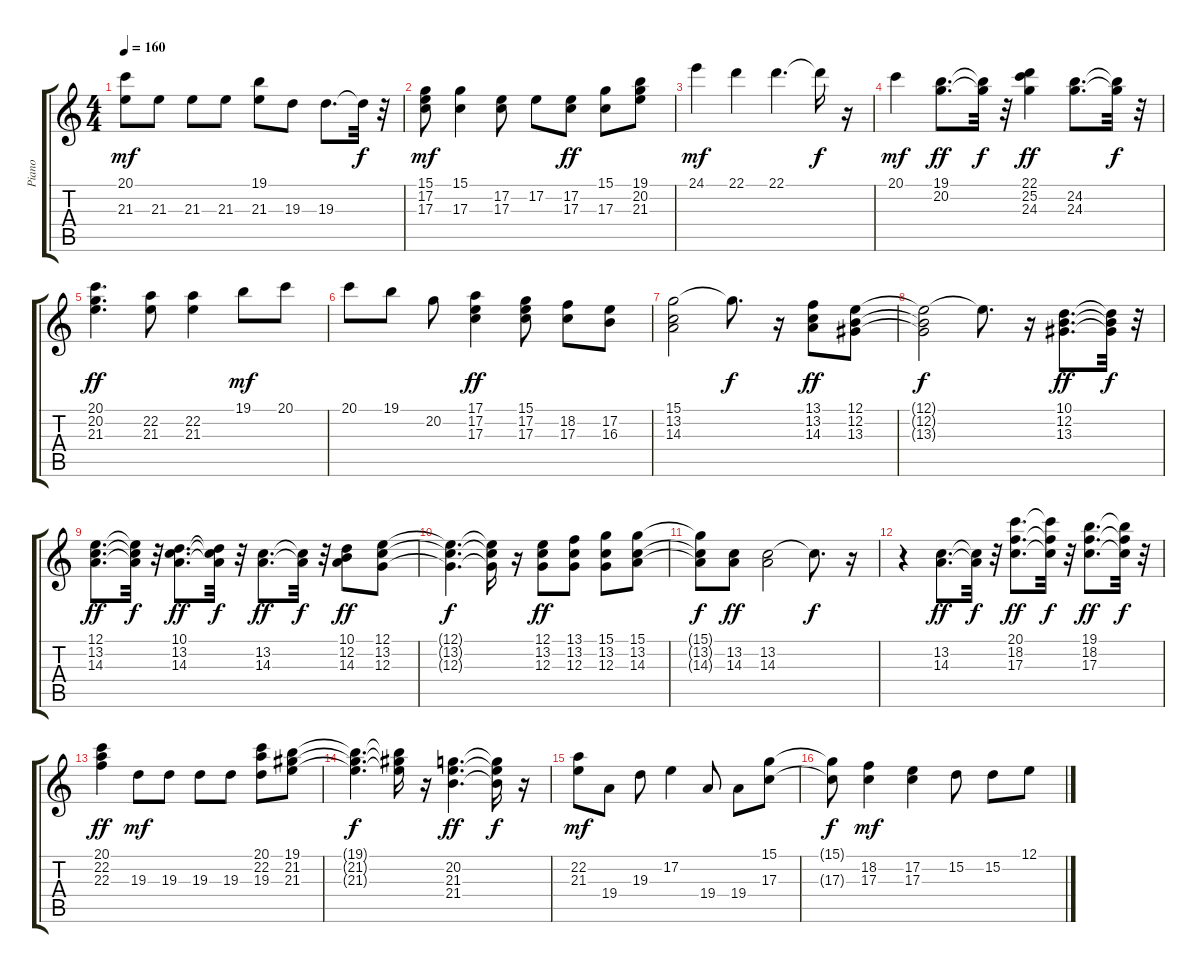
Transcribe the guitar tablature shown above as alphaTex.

\track ("Piano" "Piano") {instrument acousticgrandpiano}
\staff {score tabs}
\tuning (E4 B3 G3 D3 A2 E2) {hide}
\ts (4 4)
\tempo 160
\clef g2
\ks c
(20.1 21.3).8{dy mf} 21.3.8 21.3.8 21.3.8 (19.1 21.3).8 19.3.8 19.3.8{d} 19.3{t}.32{dy f} r.32 |
(15.1 17.2 17.3).8{dy mf} (15.1 17.3).4 (17.2 17.3).8 17.2.8 (17.2 17.3).8{dy ff} (15.1 17.3).8 (19.1 20.2 21.3).8 |
24.1.4{dy mf} 22.1.4 22.1.4{d} 22.1{t}.16{dy f} r.16 |
20.1.4{dy mf} (19.1 20.2).8{d dy ff} (19.1{t} 20.2{t}).32{dy f} r.32 (22.1 25.2 24.3).4{dy ff} (24.2 24.3).8{d} (24.2{t} 24.3{t}).32{dy f} r.32 |
(20.1 20.2 21.3).4{d dy ff} (22.2 21.3).8 (22.2 21.3).4 19.1.8{dy mf} 20.1.8 |
20.1.8 19.1.8 20.2.8 (17.1 17.2 17.3).4{dy ff} (15.1 17.2 17.3).8 (18.2 17.3).8 (17.2 16.3).8 |
(15.1 13.2 14.3).2 15.1{t}.8{d dy f} r.16 (13.1 13.2 14.3).8{dy ff} (12.1 12.2 13.3).8 |
(12.1{t} 12.2{t} 13.3{t}).2{dy f} 12.1{t}.8{d} r.16 (10.1 12.2 13.3).8{d dy ff} (10.1{t} 12.2{t} 13.3{t}).32{dy f} r.32 |
(12.1 13.2 14.3).8{d dy ff} (12.1{t} 13.2{t} 14.3{t}).32{dy f} r.32 (10.1 13.2 14.3).8{d dy ff} (10.1{t} 13.2{t} 14.3{t}).32{dy f} r.32 (13.2 14.3).8{d dy ff} (13.2{t} 14.3{t}).32{dy f} r.32 (10.1 12.2 14.3).8{dy ff} (12.1 13.2 12.3).8 |
(12.1{t} 13.2{t} 12.3{t}).4{d dy f} (12.1{t} 13.2{t} 12.3{t}).16 r.16 (12.1 13.2 12.3).8{dy ff} (13.1 13.2 12.3).8 (15.1 13.2 12.3).8 (15.1 13.2 14.3).8 |
(15.1{t} 13.2{t} 14.3{t}).8{dy f} (13.2 14.3).8{dy ff} (13.2 14.3).2 13.2{t}.8{d dy f} r.16 |
r.4 (13.2 14.3).8{d dy ff} (13.2{t} 14.3{t}).32{dy f} r.32 (20.1 18.2 17.3).8{d dy ff} (20.1{t} 18.2{t} 17.3{t}).32{dy f} r.32 (19.1 18.2 17.3).8{d dy ff} (19.1{t} 18.2{t} 17.3{t}).32{dy f} r.32 |
(20.1 22.2 22.3).4{dy ff} 19.3.8{dy mf} 19.3.8 19.3.8 19.3.8 (20.1 22.2 19.3).8 (19.1 21.2 21.3).8 |
(19.1{t} 21.2{t} 21.3{t}).4{d dy f} (19.1{t} 21.2{t} 21.3{t}).16 r.16 (20.2 21.3 21.4).4{d dy ff} (20.2{t} 21.3{t} 21.4{t}).16{dy f} r.16 |
(22.2 21.3).8{dy mf volume 11} 19.4.8 19.3.8 17.2.4 19.4.8 19.4.8 (15.1 17.3).8 |
(15.1{t} 17.3{t}).8{dy f} (18.2 17.3).4{dy mf} (17.2 17.3).4 15.2.8 15.2.8 12.1.8
